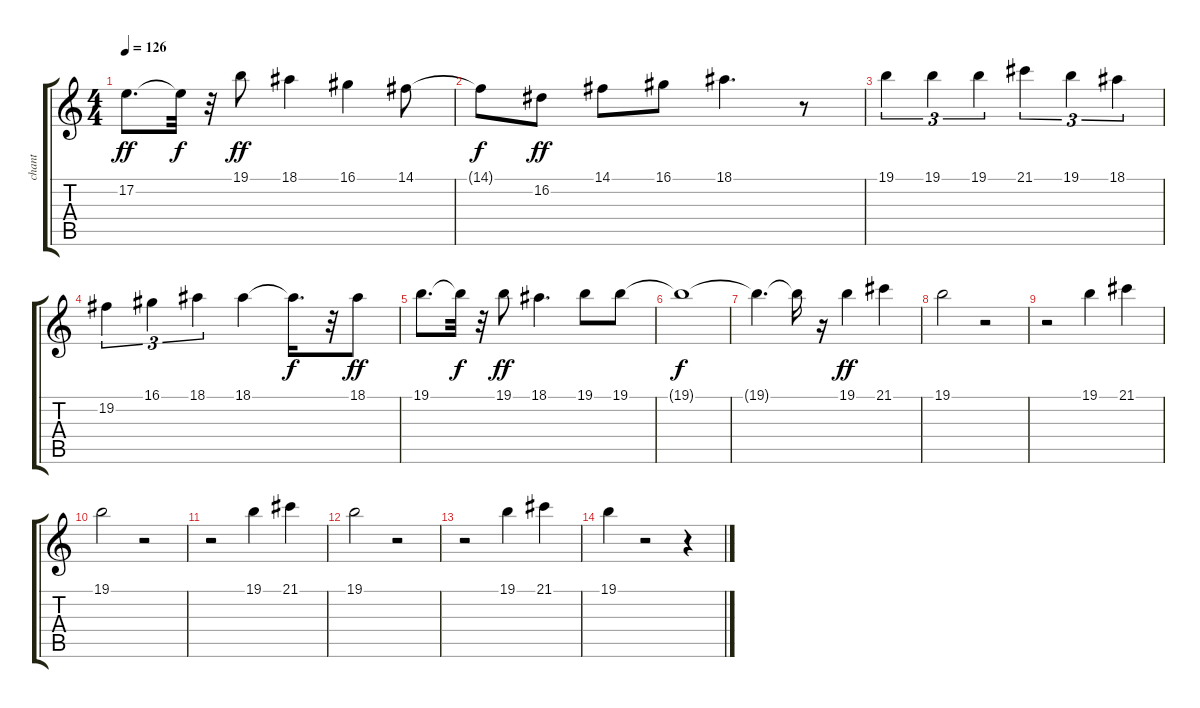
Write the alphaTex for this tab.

\track ("chant" "chant") {instrument ocarina}
\staff {score tabs}
\tuning (E4 B3 G3 D3 A2 E2) {hide}
\ts (4 4)
\tempo 126
\clef g2
\ks c
17.2.8{d dy ff} 17.2{t}.32{dy f} r.32 19.1.8{dy ff} 18.1.4 16.1.4 14.1.8 |
14.1{t}.8{dy f} 16.2.8{dy ff} 14.1.8 16.1.8 18.1.4{d} r.8 |
19.1.4{tu (3 2)} 19.1.4{tu (3 2)} 19.1.4{tu (3 2)} 21.1.4{tu (3 2)} 19.1.4{tu (3 2)} 18.1.4{tu (3 2)} |
19.2.4{tu (3 2)} 16.1.4{tu (3 2)} 18.1.4{tu (3 2)} 18.1.4 18.1{t}.16{d dy f} r.32 18.1.8{dy ff} |
19.1.8{d} 19.1{t}.32{dy f} r.32 19.1.8{dy ff} 18.1.4{d} 19.1.8 19.1.8 |
19.1{t}.1{dy f} |
19.1{t}.4{d} 19.1{t}.16 r.16 19.1.4{dy ff} 21.1.4 |
19.1.2 r.2 |
r.2 19.1.4 21.1.4 |
19.1.2 r.2 |
r.2 19.1.4 21.1.4 |
19.1.2 r.2 |
r.2 19.1.4 21.1.4 |
19.1.4 r.2 r.4
